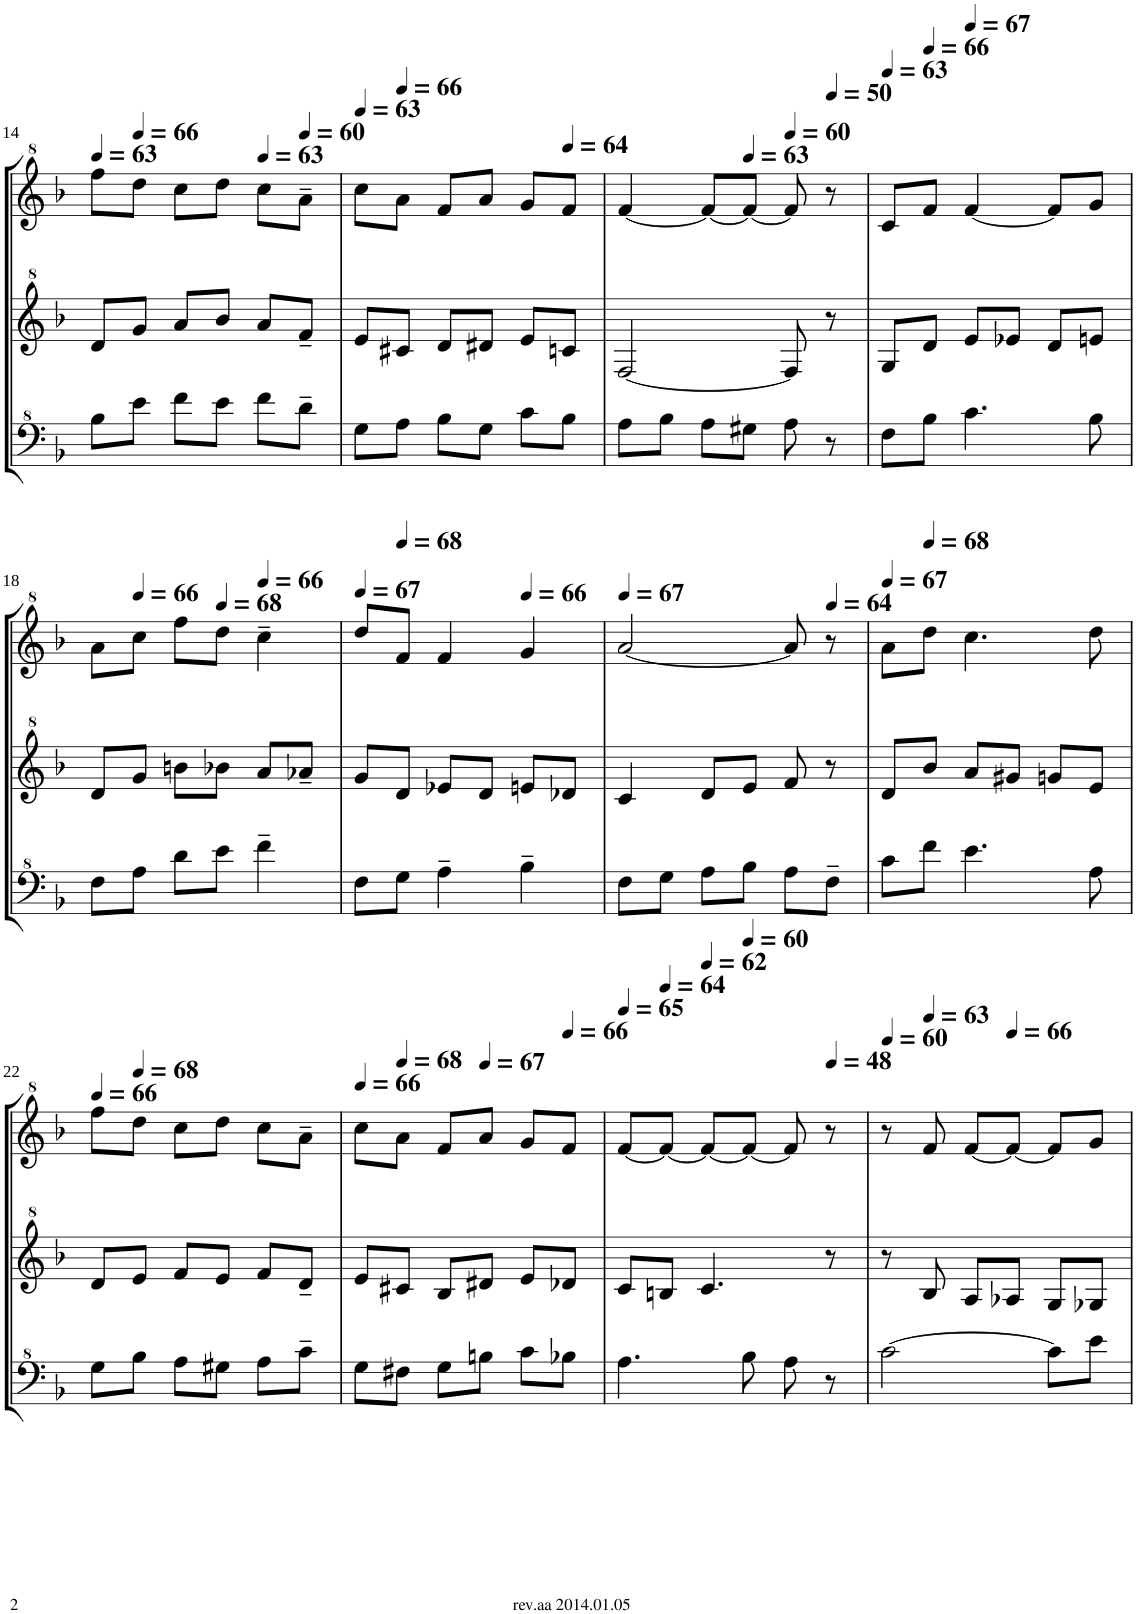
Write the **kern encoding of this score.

**kern	**kern	**kern
*part1	*part1	*part1
*staff3	*staff2	*staff1
*I"Model III	*	*
!!LO:PB:g=z
*clefF^4	*clefG^2	*clefG^2
*k[b-]	*k[b-]	*k[b-]
*M3/4	*M3/4	*M3/4
*MM63	*MM63	*MM63
=14	=14	=14
8b-\L	8dd/L	8fff\L
*	*	*MM66
8ee\J	8gg/J	8ddd\J
8ff\L	8aa/L	8ccc\L
8ee\J	8bb-/J	8ddd\J
*	*	*MM63
8ff\L	8aa/L	8ccc\L
*	*	*MM60
8dd~\J	8ff~/J	8aa~\J
=15	=15	=15
*	*	*MM63
8g\L	8ee/L	8ccc\L
*	*	*MM66
8a\J	8cc#X/J	8aa\J
8b-\L	8dd/L	8ff/L
8g\J	8dd#X/J	8aa/J
8cc\L	8ee/L	8gg/L
*	*	*MM64
8b-\J	8ccn/J	8ff/J
=16	=16	=16
8a\L	[2f/	[4ff/
8b-\J	.	.
8a\L	.	8ff/L_
*	*	*MM63
8g#X\J	.	8ff/J_
*	*	*MM60
8a\	8f/]	8ff/]
*	*	*MM50
8r	8r	8r
=17	=17	=17
*	*	*MM63
8f\L	8g/L	8cc/L
*	*	*MM66
8b-\J	8dd/J	8ff/J
*	*	*MM67
4.cc\	8ee/L	[4ff/
.	8ee-X/J	.
.	8dd/L	8ff/L]
8b-\	8een/J	8gg/J
!!LO:LB:g=z
=18	=18	=18
8f\L	8dd/L	8aa\L
*	*	*MM66
8a\J	8gg/J	8ccc\J
8dd\L	8bbn\L	8fff\L
*	*	*MM68
8ee\J	8bb-X\J	8ddd\J
*	*	*MM66
4ff~\	8aa/L	4ccc~\
.	8aa-X~/J	.
=19	=19	=19
*	*	*MM67
8f\L	8gg/L	8ddd/L
*	*	*MM68
8g\J	8dd/J	8ff/J
4a~\	8ee-X/L	4ff/
.	8dd/J	.
*	*	*MM66
4b-~\	8een/L	4gg/
.	8dd-X/J	.
=20	=20	=20
*	*	*MM67
8f\L	4cc/	[2aa/
8g\J	.	.
8a\L	8dd/L	.
8b-\J	8ee/J	.
8a\L	8ff/	8aa/]
*	*	*MM64
8f~\J	8r	8r
=21	=21	=21
*	*	*MM67
8cc\L	8dd/L	8aa\L
*	*	*MM68
8ff\J	8bb-/J	8ddd\J
4.ee\	8aa/L	4.ccc\
.	8gg#X/J	.
.	8ggn/L	.
8a\	8ee/J	8ddd\
!!LO:LB:g=z
=22	=22	=22
*	*	*MM66
8g\L	8dd/L	8fff\L
*	*	*MM68
8b-\J	8ee/J	8ddd\J
8a\L	8ff/L	8ccc\L
8g#X\J	8ee/J	8ddd\J
8a\L	8ff/L	8ccc\L
8cc~\J	8dd~/J	8aa~\J
=23	=23	=23
*	*	*MM66
8g\L	8ee/L	8ccc\L
*	*	*MM68
8f#X\J	8cc#X/J	8aa\J
8g\L	8b-/L	8ff/L
*	*	*MM67
8bn\J	8dd#X/J	8aa/J
8cc\L	8ee/L	8gg/L
*	*	*MM66
8b-X\J	8dd-X/J	8ff/J
=24	=24	=24
*	*	*MM65
4.a\	8cc/L	[8ff/L
*	*	*MM64
.	8bn/J	8ff/J_
*	*	*MM62
.	4.cc/	8ff/L_
*	*	*MM60
8b-\	.	8ff/J_
8a\	.	8ff/]
*	*	*MM48
8r	8r	8r
=25	=25	=25
*	*	*MM60
[2cc\	8r	8r
*	*	*MM63
.	8b-/	8ff/
.	8a/L	[8ff/L
*	*	*MM66
.	8a-X/J	8ff/J_
8cc\L]	8g/L	8ff/L]
8ee\J	8g-X/J	8gg/J
=	=	=
*-	*-	*-
